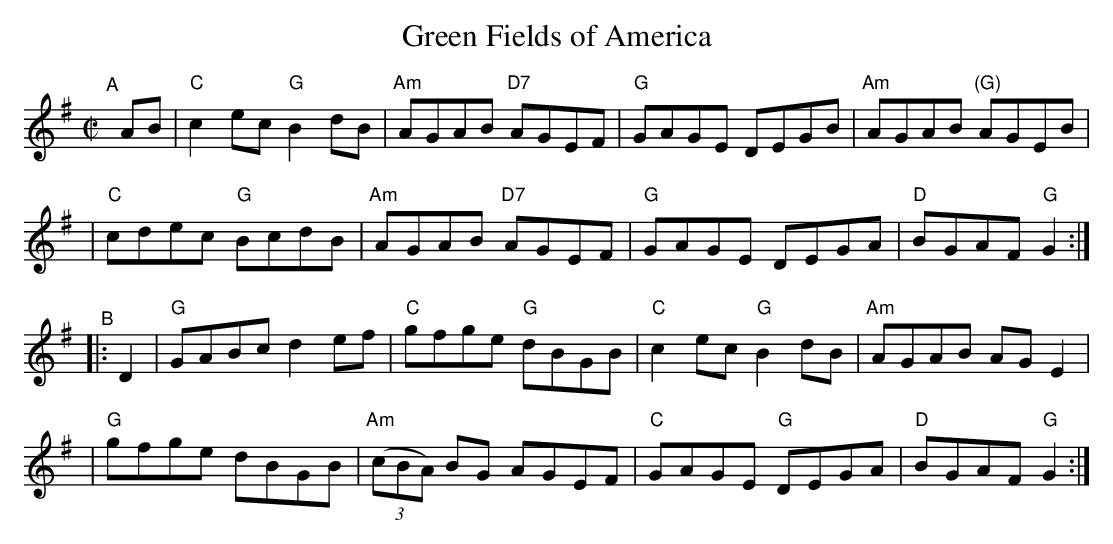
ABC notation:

X:1
T: Green Fields of America
M: C|
K: G
"^A"[|] AB \
| "C"c2ec "G"B2dB | "Am"AGAB "D7"AGEF | "G"GAGE DEGB | "Am"AGAB "(G)"AGEB |
| "C"cdec "G"BcdB | "Am"AGAB "D7"AGEF | "G"GAGE DEGA | "D"BGAF "G"G2 :|
"^B"|: D2 \
| "G"GABc d2ef | "C"gfge "G"dBGB | "C"c2ec "G"B2dB | "Am"AGAB AGE2 |
| "G"gfge dBGB | "Am"((3cBA) BG AGEF | "C"GAGE "G"DEGA | "D"BGAF "G"G2 :|
